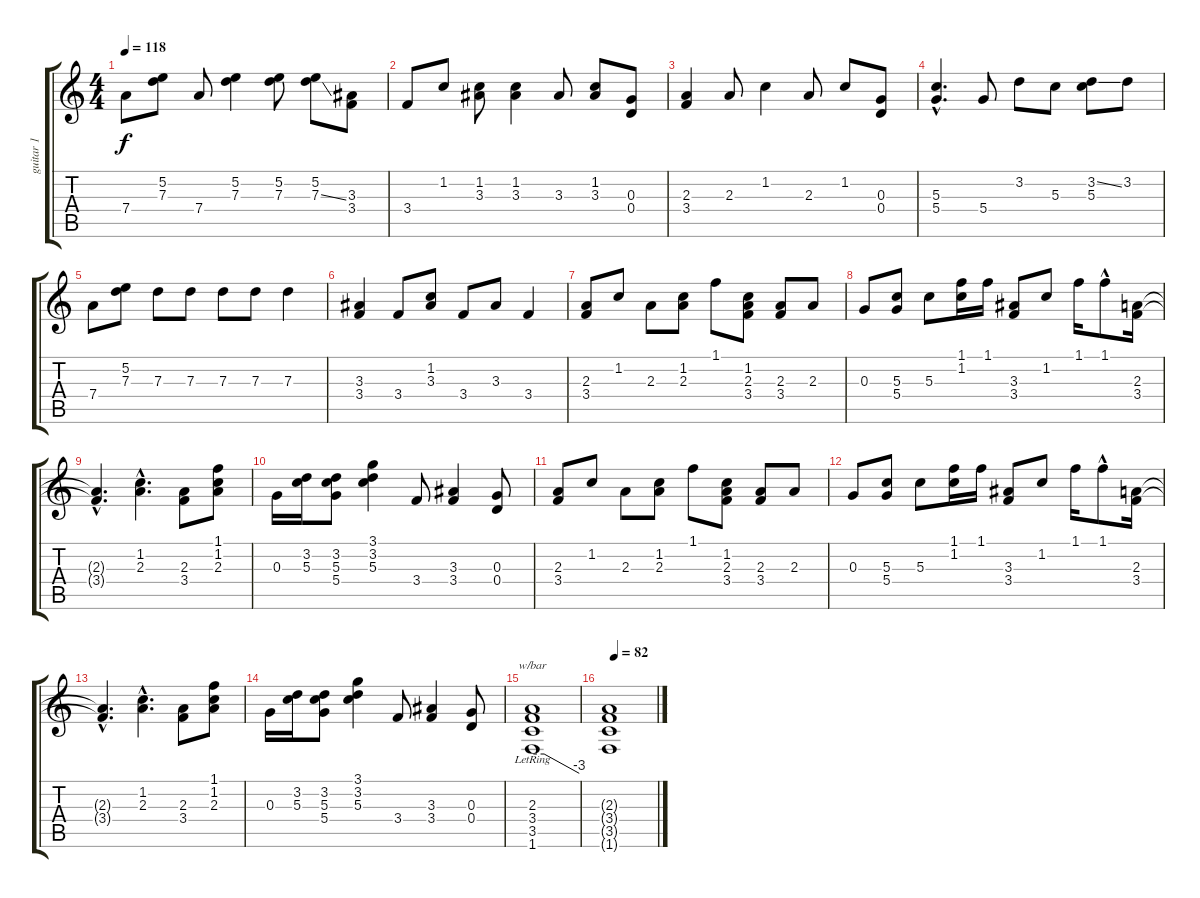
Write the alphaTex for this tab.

\track ("guitar 1" "guitar 1") {instrument electricguitarclean}
\staff {score tabs}
\tuning (E4 B3 G3 D3 A2 E2) {hide}
\ts (4 4)
\tempo 118
\clef g2
\ks c
7.4.8{dy f} (5.2 7.3).8 7.4.8 (5.2 7.3).4 (5.2 7.3).8 (5.2 7.3{ss}).8 (3.3 3.4).8 |
3.4.8 1.2.8 (1.2 3.3).8 (1.2 3.3).4 3.3.8 (1.2 3.3).8 (0.3 0.4).8 |
(2.3 3.4).4 2.3.8 1.2.4 2.3.8 1.2.8 (0.3 0.4).8 |
(5.3{hac} 5.4{hac}).4{d} 5.4.8 3.2.8 5.3.8 (3.2{ss} 5.3).8 3.2.8 |
7.4.8 (5.2 7.3).8 7.3.8 7.3.8 7.3.8 7.3.8 7.3.4 |
(3.3 3.4).4 3.4.8 (1.2 3.3).8 3.4.8 3.3.8 3.4.4 |
(2.3 3.4).8 1.2.8 2.3.8 (1.2 2.3).8 1.1.8 (1.2 2.3 3.4).8 (2.3 3.4).8 2.3.8 |
0.3.8 (5.3 5.4).8 5.3.8 (1.1 1.2).16 1.1.16 (3.3 3.4).8 1.2.8 1.1.16 1.1{hac}.8 (2.3 3.4).16 |
(2.3{hac t} 3.4{hac t}).4{d} (1.2{hac} 2.3{hac}).4{d} (2.3 3.4).8 (1.1 1.2 2.3).8 |
0.3.16 (3.2 5.3).16 (3.2 5.3 5.4).8 (3.1 3.2 5.3).4 3.4.8 (3.3 3.4).4 (0.3 0.4).8 |
(2.3 3.4).8 1.2.8 2.3.8 (1.2 2.3).8 1.1.8 (1.2 2.3 3.4).8 (2.3 3.4).8 2.3.8 |
0.3.8 (5.3 5.4).8 5.3.8 (1.1 1.2).16 1.1.16 (3.3 3.4).8 1.2.8 1.1.16 1.1{hac}.8 (2.3 3.4).16 |
(2.3{hac t} 3.4{hac t}).4{d} (1.2{hac} 2.3{hac}).4{d} (2.3 3.4).8 (1.1 1.2 2.3).8 |
0.3.16 (3.2 5.3).16 (3.2 5.3 5.4).8 (3.1 3.2 5.3).4 3.4.8 (3.3 3.4).4 (0.3 0.4).8 |
(2.3{lr} 3.4{lr} 3.5{lr} 1.6{lr}).1{tbe (custom default 0 0 15 0 60 -12)} |
\tempo (82 0.125)
(2.3{t} 3.4{t} 3.5{t} 1.6{t}).1
